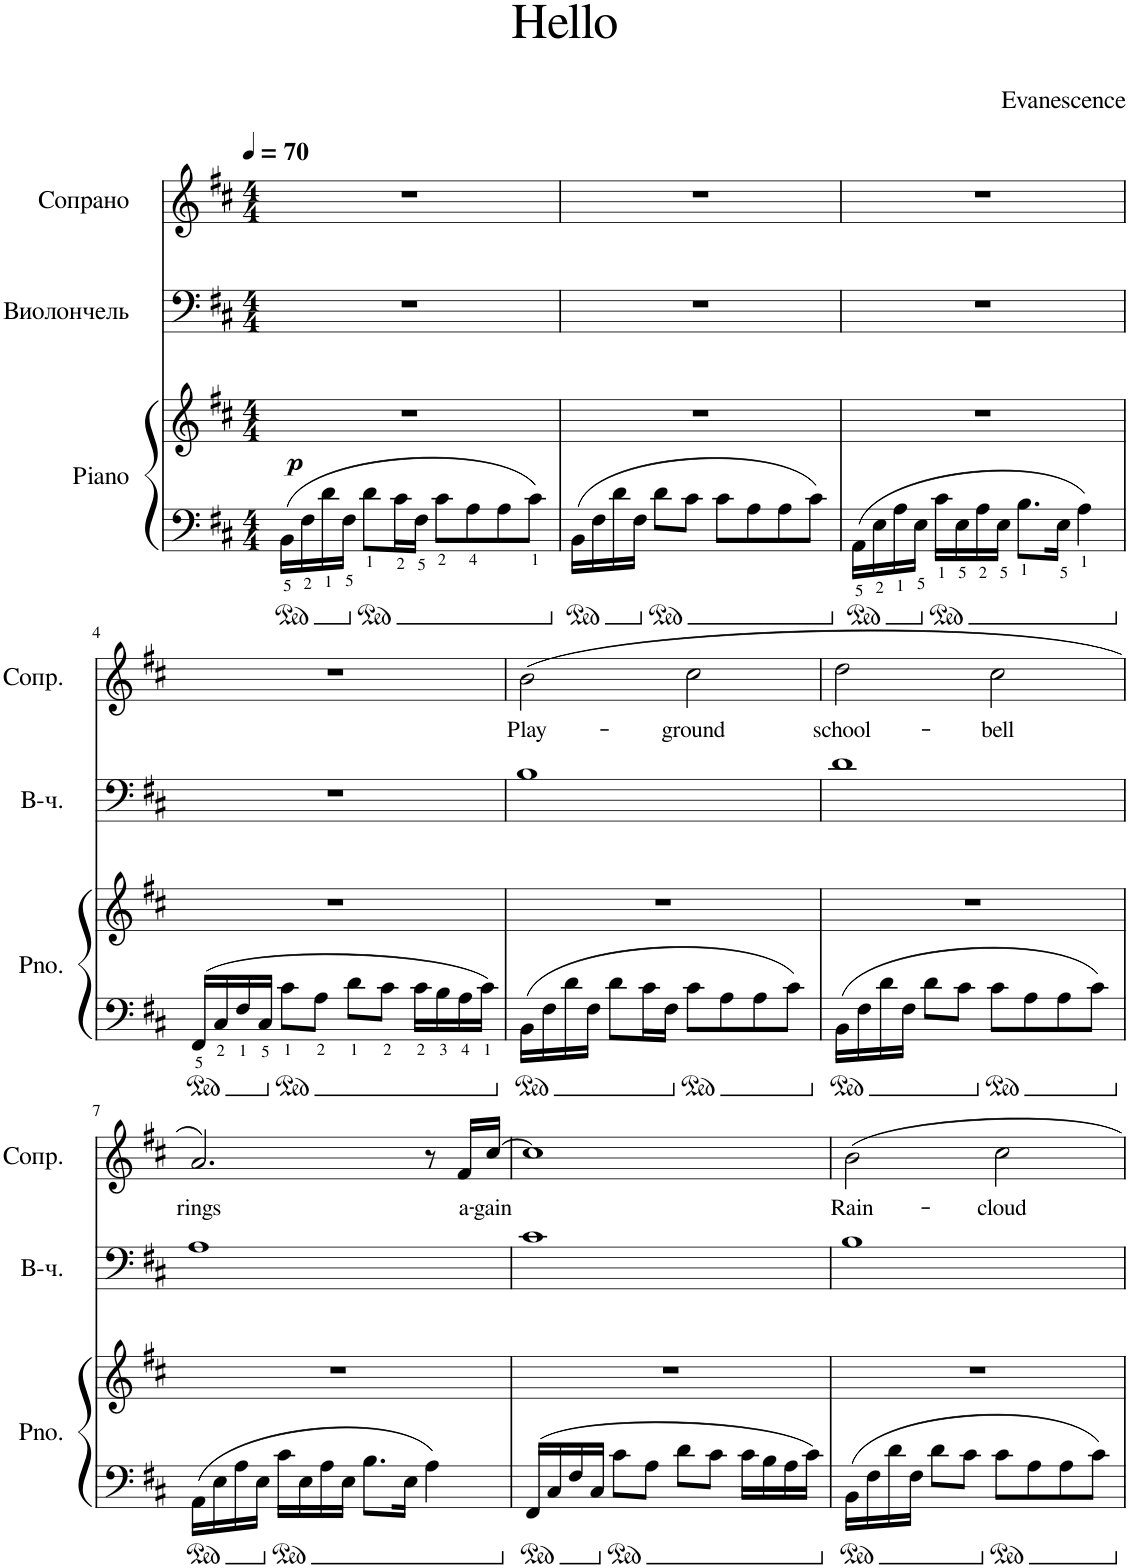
**kern	**kern	**dynam	**kern	**kern	**text
*part3	*part3	*part3	*part2	*part1	*part1
*staff4	*staff3	*staff3/4	*staff2	*staff1	*staff1
*I"Piano	*	*	*I"Виолончель	*I"Сопрано	*
*I'Pno.	*	*	*	*	*
*clefF4	*clefG2	*	*clefF4	*clefG2	*
*k[f#c#]	*k[f#c#]	*	*k[f#c#]	*k[f#c#]	*
*M4/4	*M4/4	*	*M4/4	*M4/4	*
*MM70	*MM70	*	*MM70	*MM70	*
=1	=1	=1	=1	=1	=1
!	!	!LO:DY:a=2	!	!	!
16BB\LL	1r	p	1r	1r	.
16F#\	.	.	.	.	.
16d\	.	.	.	.	.
16F#\JJ	.	.	.	.	.
8d\L	.	.	.	.	.
16c#\L	.	.	.	.	.
16F#\JJ	.	.	.	.	.
8c#\L	.	.	.	.	.
8A\	.	.	.	.	.
8A\	.	.	.	.	.
8c#\J	.	.	.	.	.
=2	=2	=2	=2	=2	=2
16BB\LL	1r	.	1r	1r	.
16F#\	.	.	.	.	.
16d\	.	.	.	.	.
16F#\JJ	.	.	.	.	.
8d\L	.	.	.	.	.
8c#\J	.	.	.	.	.
8c#\L	.	.	.	.	.
8A\	.	.	.	.	.
8A\	.	.	.	.	.
8c#\J	.	.	.	.	.
=3	=3	=3	=3	=3	=3
16AA\LL	1r	.	1r	1r	.
16E\	.	.	.	.	.
16A\	.	.	.	.	.
16E\JJ	.	.	.	.	.
16c#\LL	.	.	.	.	.
16E\	.	.	.	.	.
16A\	.	.	.	.	.
16E\JJ	.	.	.	.	.
8.B\L	.	.	.	.	.
16E\Jk	.	.	.	.	.
4A\	.	.	.	.	.
!!LO:LB:g=z
=4	=4	=4	=4	=4	=4
16FF#/LL	1r	.	1r	1r	.
16C#/	.	.	.	.	.
16F#/	.	.	.	.	.
16C#/JJ	.	.	.	.	.
8c#\L	.	.	.	.	.
8A\J	.	.	.	.	.
8d\L	.	.	.	.	.
8c#\J	.	.	.	.	.
16c#\LL	.	.	.	.	.
16B\	.	.	.	.	.
16A\	.	.	.	.	.
16c#\JJ	.	.	.	.	.
=5	=5	=5	=5	=5	=5
!	!	!	!	!	!LO:LY:b
16BB\LL	1r	.	1B	(2b\	Play-
16F#\	.	.	.	.	.
16d\	.	.	.	.	.
16F#\JJ	.	.	.	.	.
8d\L	.	.	.	.	.
16c#\L	.	.	.	.	.
16F#\JJ	.	.	.	.	.
!	!	!	!	!	!LO:LY:b
8c#\L	.	.	.	2cc#\	-ground
8A\	.	.	.	.	.
8A\	.	.	.	.	.
8c#\J	.	.	.	.	.
=6	=6	=6	=6	=6	=6
!	!	!	!	!	!LO:LY:b
16BB\LL	1r	.	1d	2dd\	school-
16F#\	.	.	.	.	.
16d\	.	.	.	.	.
16F#\JJ	.	.	.	.	.
8d\L	.	.	.	.	.
8c#\J	.	.	.	.	.
!	!	!	!	!	!LO:LY:b
8c#\L	.	.	.	2cc#\	-bell
8A\	.	.	.	.	.
8A\	.	.	.	.	.
8c#\J	.	.	.	.	.
!!LO:LB:g=z
=7	=7	=7	=7	=7	=7
!	!	!	!	!	!LO:LY:b
16AA\LL	1r	.	1A	2.a/)	rings
16E\	.	.	.	.	.
16A\	.	.	.	.	.
16E\JJ	.	.	.	.	.
16c#\LL	.	.	.	.	.
16E\	.	.	.	.	.
16A\	.	.	.	.	.
16E\JJ	.	.	.	.	.
8.B\L	.	.	.	.	.
16E\Jk	.	.	.	.	.
4A\	.	.	.	8r	.
!	!	!	!	!	!LO:LY:b
.	.	.	.	16f#/LL	a-
!	!	!	!	!	!LO:LY:b
.	.	.	.	[16cc#/JJ	-gain
=8	=8	=8	=8	=8	=8
16FF#/LL	1r	.	1c#	1cc#]	.
16C#/	.	.	.	.	.
16F#/	.	.	.	.	.
16C#/JJ	.	.	.	.	.
8c#\L	.	.	.	.	.
8A\J	.	.	.	.	.
8d\L	.	.	.	.	.
8c#\J	.	.	.	.	.
16c#\LL	.	.	.	.	.
16B\	.	.	.	.	.
16A\	.	.	.	.	.
16c#\JJ	.	.	.	.	.
=9	=9	=9	=9	=9	=9
!	!	!	!	!	!LO:LY:b
16BB\LL	1r	.	1B	2b\	Rain-
16F#\	.	.	.	.	.
16d\	.	.	.	.	.
16F#\JJ	.	.	.	.	.
8d\L	.	.	.	.	.
8c#\J	.	.	.	.	.
!	!	!	!	!	!LO:LY:b
8c#\L	.	.	.	2cc#\	-cloud
8A\	.	.	.	.	.
8A\	.	.	.	.	.
8c#\J	.	.	.	.	.
=	=	=	=	=	=
*-	*-	*-	*-	*-	*-
